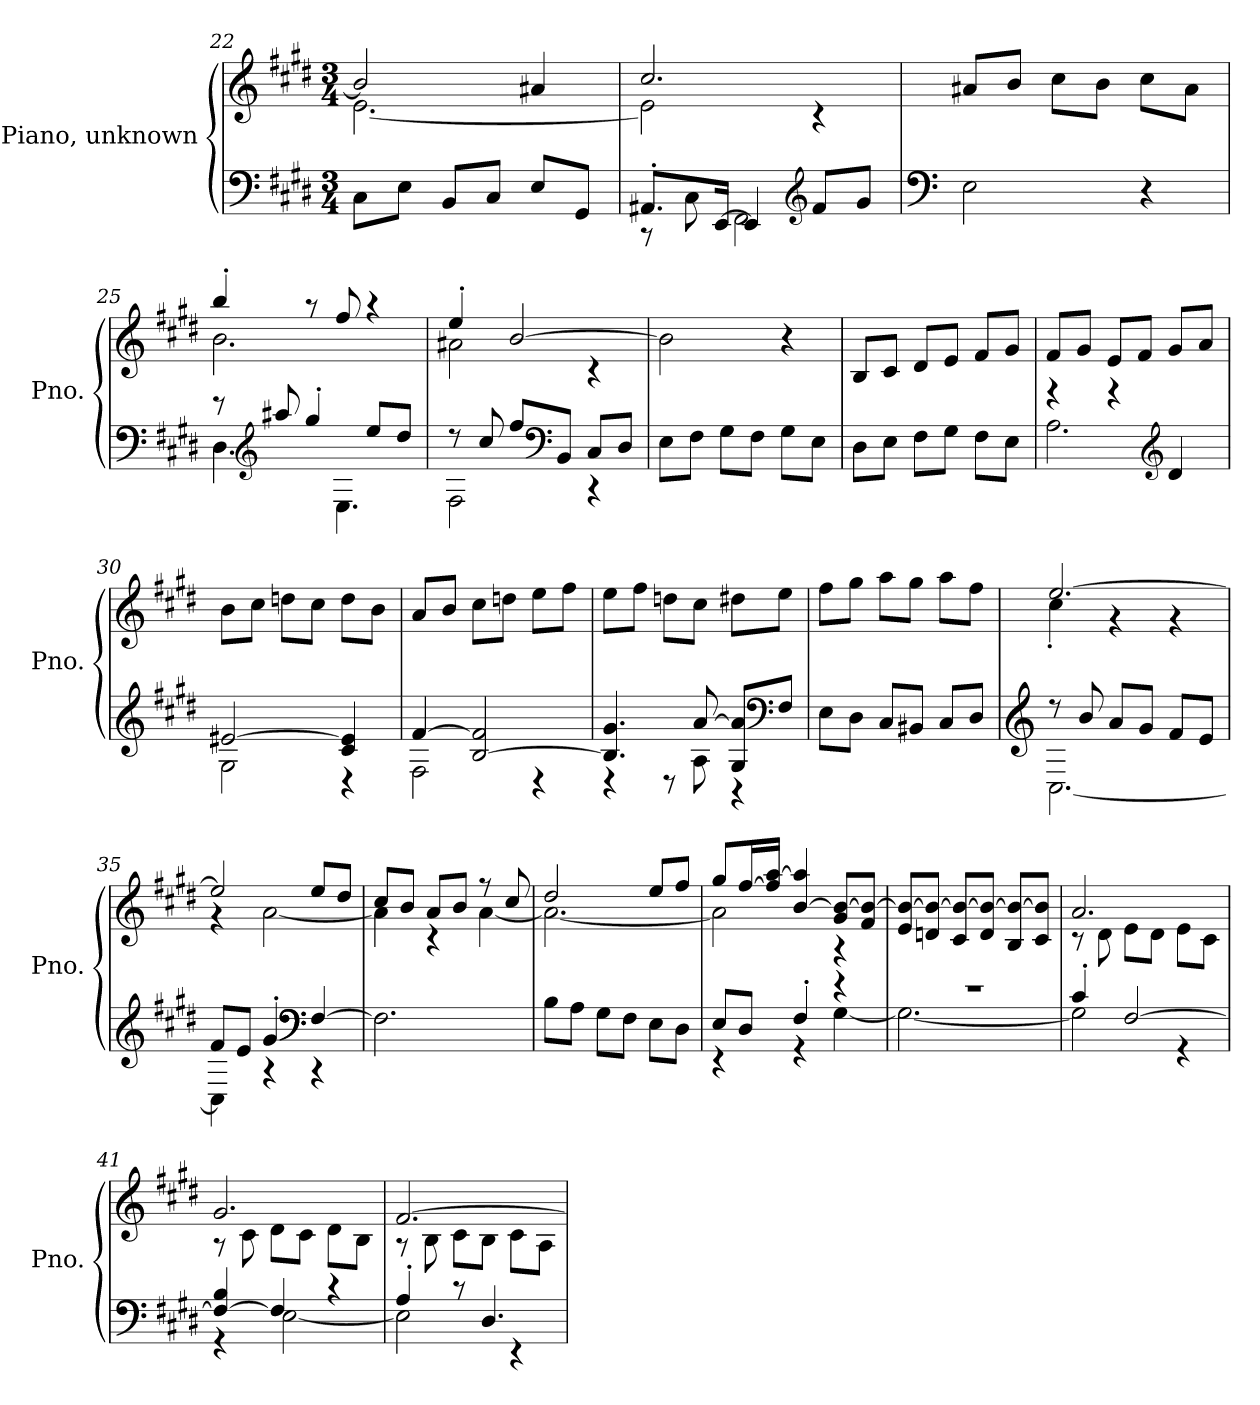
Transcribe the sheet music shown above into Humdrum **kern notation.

**kern	**kern
*part1	*part1
*staff2	*staff1
*I"Piano, unknown	*
*I'Pno.	*
!!LO:LB:g=z
*clefF4	*clefG2
*k[f#c#g#d#]	*k[f#c#g#d#]
*M3/4	*M3/4
=22	=22
*	*^
8C#\L	2b/]	[2.e\
8E\J	.	.
8BB/L	.	.
8C#/J	.	.
8E/L	4a#X/	.
8GG#/J	.	.
=23	=23	=23
*^	*	*
8.AA#X'/L	8r	2.cc#/	2e\]
.	8C#\	.	.
[16EE/Jk	.	.	.
4EE/]	2FF#\	.	.
*clefG2	*	*	*
8f#/L	.	.	4r
8g#/J	.	.	.
*v	*v	*	*
*	*v	*v
=24	=24
*clefF4	*
2E\	8a#X/L
.	8b/J
.	8cc#\L
.	8b\J
4r	8cc#\L
.	8a#\J
=25	=25
*^	*^
8r	4.D#\	4bb'/	2.b\
*clefG2	*	*	*
8aa#X/	.	.	.
4gg#'/	.	8r	.
.	4.E\	8ff#/	.
8ee/L	.	4r	.
8dd#/J	.	.	.
!!LO:LB:g=z	!!
=26	=26	=26	=26
8r	2F#\	4ee'/	2a#X\
8cc#/	.	.	.
8ff#/L	.	[2b/	.
*clefF4	*	*	*
8BB/J	.	.	.
8C#/L	4r	.	4r
8D#/J	.	.	.
*v	*v	*	*
*	*v	*v
=27	=27
8E\L	2b\]
8F#\J	.
8G#\L	.
8F#\J	.
8G#\L	4r
8E\J	.
=28	=28
8D#\L	8B/L
8E\J	8c#/J
8F#\L	8d#/L
8G#\J	8e/J
8F#\L	8f#/L
8E\J	8g#/J
=29	=29
*^	*
4r	2.A\	8f#/L
.	.	8g#/J
4r	.	8e/L
.	.	8f#/J
*clefG2	*	*
4d#/	.	8g#/L
.	.	8a/J
=30	=30	=30
[2e#X/	2G#\	8b\L
.	.	8cc#\J
.	.	8ddn\L
.	.	8cc#\J
4c#/ 4e#/]	4r	8dd\L
.	.	8b\J
!!LO:PB:g=z
=31	=31	=31
[4f#/	2F#\	8a/L
.	.	8b/J
[2B/ 2f#/]	.	8cc#\L
.	.	8ddn\J
.	4r	8ee\L
.	.	8ff#\J
=32	=32	=32
4.B/] 4.g#/	4r	8ee\L
.	.	8ff#\J
.	8r	8ddn\L
[8a/	8A\	8cc#\J
8G#/ 8a/]L	4r	8dd#X\L
*clefF4	*	*
8F#/J	.	8ee\J
*v	*v	*
=33	=33
8E\L	8ff#\L
8D#\J	8gg#\J
8C#/L	8aa\L
8BB#X/J	8gg#\J
8C#/L	8aa\L
8D#/J	8ff#\J
=34	=34
*clefG2	*
*^	*^
8r	[2.C#\	[2.ee/	4cc#'\
8b/	.	.	.
8a/L	.	.	4r
8g#/J	.	.	.
8f#/L	.	.	4r
8e/J	.	.	.
=35	=35	=35	=35
8f#/L	4C#\]	2ee/]	4r
8e/J	.	.	.
4g#'/	4r	.	[2a\
*clefF4	*	*	*
[4F#/	4r	8ee/L	.
.	.	8dd#/J	.
*v	*v	*	*
!!LO:LB:g=z	!!
=36	=36	=36
2.F#\]	8cc#/L	4a\]
.	8b/J	.
.	8a/L	4r
.	8b/J	.
.	8r	[4a\
.	8cc#/	.
=37	=37	=37
8B\L	2dd#/	2.a\_
8A\J	.	.
8G#\L	.	.
8F#\J	.	.
8E\L	8ee/L	.
8D#\J	8ff#/J	.
=38	=38	=38
*^	*	*
8E/L	4r	8gg#/L	2a\]
8D#/J	.	[16ff#/L	.
.	.	16ff#/] [16aa/JJ	.
4F#'/	4r	[4b/ 4aa/]	.
4r	[4G#\	8g#/ 8b/_L	4r
.	.	8f#/ 8b/_J	.
*	*	*v	*v
=39	=39	=39
2.r	2.G#\_	8e/ 8b/_L
.	.	8dn/ 8b/_J
.	.	8c#/ 8b/_L
.	.	8d/ 8b/_J
.	.	8B/ 8b/_L
.	.	8c#/ 8b/]J
=40	=40	=40
*	*	*^
4c#'/	2G#\]	2.a/	8r
.	.	.	8d#\
[2F#/	.	.	8e\L
.	.	.	8d#\J
.	4r	.	8e\L
.	.	.	8c#\J
!!LO:LB:g=z	!!
=41	=41	=41	=41
4F#/_ 4B/	4r	2.g#/	8r
.	.	.	8c#\
4F#/]	[2E\	.	8d#\L
.	.	.	8c#\J
4r	.	.	8d#\L
.	.	.	8B\J
=42	=42	=42	=42
4A'/	2E\]	[2.f#/	8r
.	.	.	8B\
8r	.	.	8c#\L
4.D#/	.	.	8B\J
.	4r	.	8c#\L
.	.	.	8A\J
*v	*v	*	*
*	*v	*v
=	=
*-	*-
